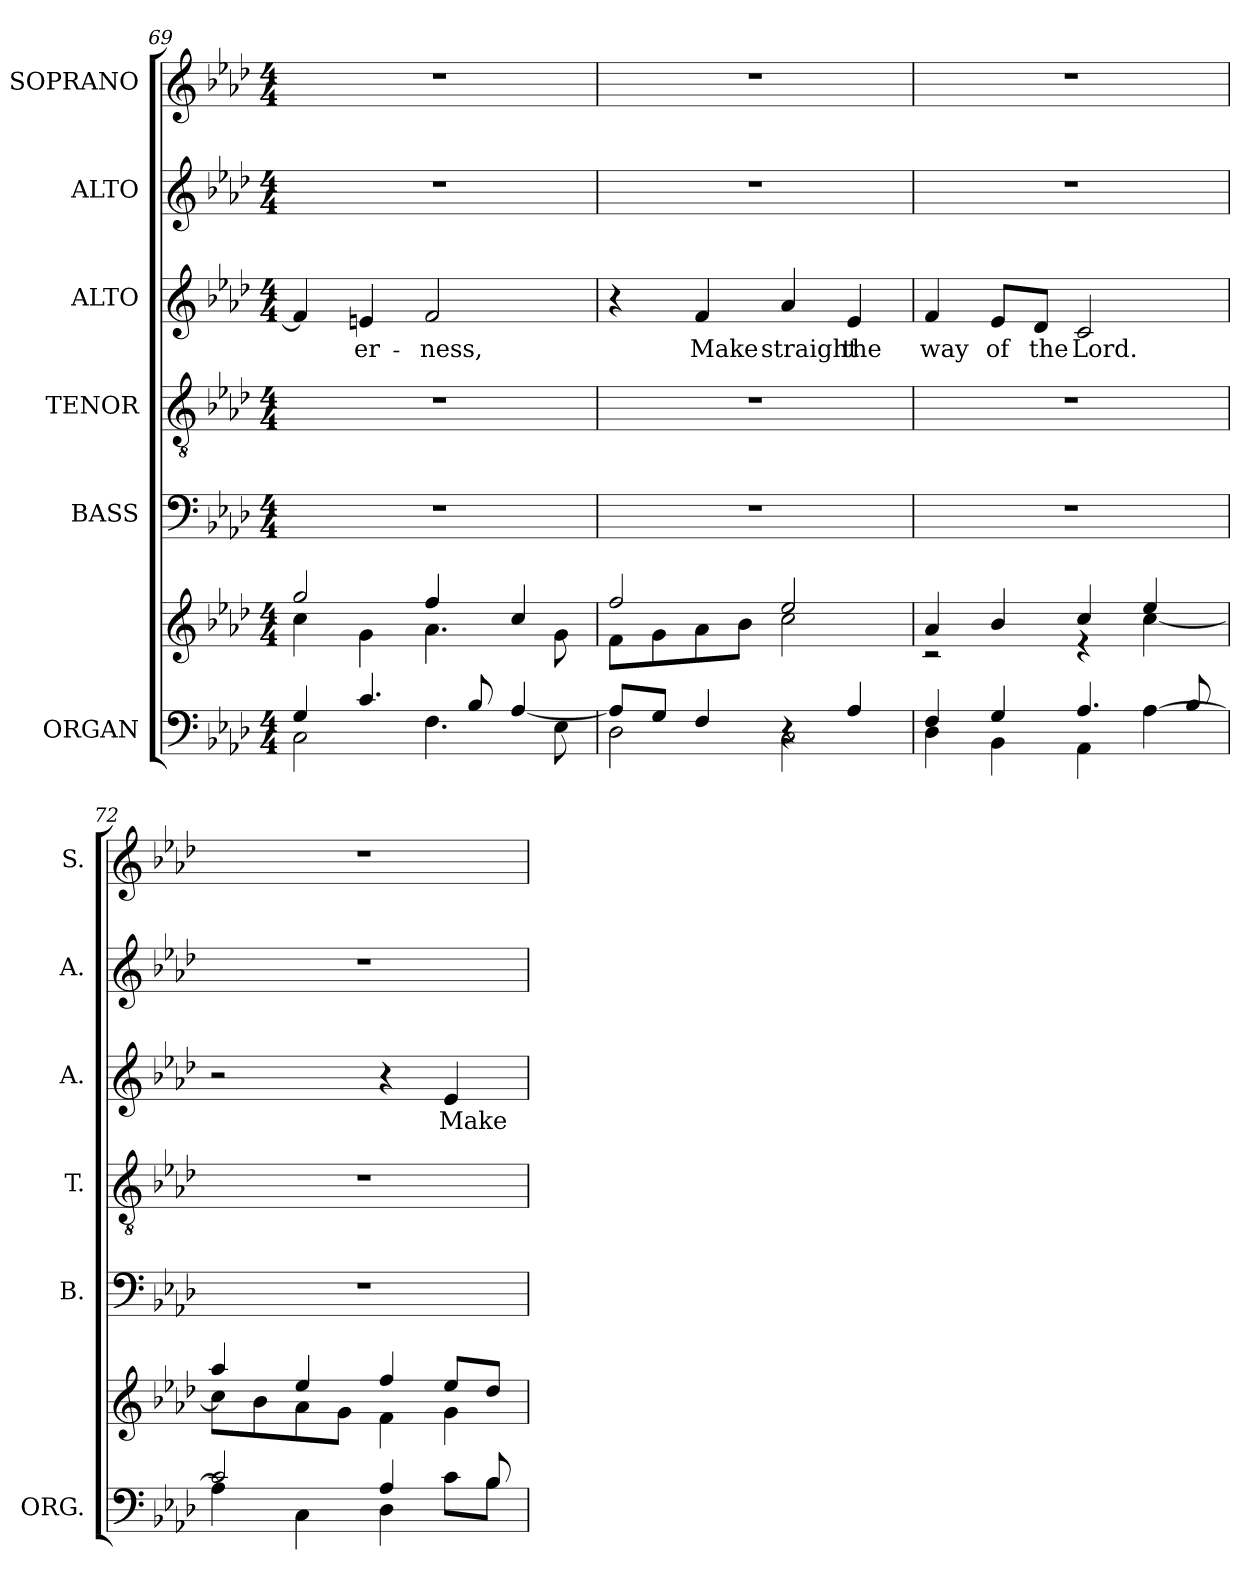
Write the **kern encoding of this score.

**kern	**kern	**kern	**kern	**kern	**text	**kern	**kern
*part6	*part6	*part5	*part4	*part3	*part3	*part2	*part1
*staff7	*staff6	*staff5	*staff4	*staff3	*staff3	*staff2	*staff1
*I"ORGAN	*	*I"BASS	*I"TENOR	*I"ALTO	*	*I"ALTO	*I"SOPRANO
*I'ORG.	*	*I'B.	*I'T.	*I'A.	*	*I'A.	*I'S.
*clefF4	*clefG2	*clefF4	*clefGv2	*clefG2	*	*clefG2	*clefG2
*	*	*	*ITrd7c12	*	*	*	*
*k[b-e-a-d-]	*k[b-e-a-d-]	*k[b-e-a-d-]	*k[b-e-a-d-]	*k[b-e-a-d-]	*	*k[b-e-a-d-]	*k[b-e-a-d-]
*A-:	*A-:	*A-:	*A-:	*A-:	*	*A-:	*A-:
*M4/4	*M4/4	*M4/4	*M4/4	*M4/4	*	*M4/4	*M4/4
=69	=69	=69	=69	=69	=69	=69	=69
*^	*^	*	*	*	*	*	*
*	*^	*	*	*	*	*	*	*	*
1ryy	4Gi/	2Ci\	2ggi/	4cci\	1r	1r	4fi/]	.	1r	1r
!	!	!	!	!	!	!	!	!LO:LY:b:color=#000000	!	!
.	4.ci/	.	.	4gi\	.	.	4eni/	-er-	.	.
!	!	!	!	!	!	!	!	!LO:LY:b:color=#000000	!	!
.	.	4.Fi\	4ffi/	4.a-i\	.	.	2fi/	-ness,	.	.
.	8B-i/	.	.	.	.	.	.	.	.	.
.	[4A-i/	.	4cci/	.	.	.	.	.	.	.
.	.	8E-i\	.	8gi\	.	.	.	.	.	.
=70	=70	=70	=70	=70	=70	=70	=70	=70	=70	=70
1ryy	8A-i/L]	2D-i\	2ffi/	8fi\L	1r	1r	4r	.	1r	1r
.	8Gi/J	.	.	8gi\	.	.	.	.	.	.
!	!	!	!	!	!	!	!	!LO:LY:b:color=#000000	!	!
.	4Fi/	.	.	8a-i\	.	.	4fi/	Make	.	.
.	.	.	.	8b-i\J	.	.	.	.	.	.
!	!	!	!	!	!	!	!	!LO:LY:b:color=#000000	!	!
.	4r	2Ci\	2ee-i/	2cci\	.	.	4a-i/	straight	.	.
!	!	!	!	!	!	!	!	!LO:LY:b:color=#000000	!	!
.	4A-i/	.	.	.	.	.	4e-i/	the	.	.
!!LO:LB:g=z
=71	=71	=71	=71	=71	=71	=71	=71	=71	=71	=71
!	!	!	!	!	!	!	!	!LO:LY:b:color=#000000	!	!
1ryy	4Fi/	4D-i\	4a-i/	2r	1r	1r	4fi/	way	1r	1r
!	!	!	!	!	!	!	!	!LO:LY:b:color=#000000	!	!
.	4Gi/	4BB-i\	4b-i/	.	.	.	8e-i/L	of	.	.
!	!	!	!	!	!	!	!	!LO:LY:b:color=#000000	!	!
.	.	.	.	.	.	.	8d-i/J	the	.	.
!	!	!	!	!	!	!	!	!LO:LY:b:color=#000000	!	!
.	4.A-i/	4AA-i\	4cci/	4r	.	.	2ci/	Lord.	.	.
.	.	[4A-i\	4ee-i/	[4cci\	.	.	.	.	.	.
.	8B-i/	.	.	.	.	.	.	.	.	.
=72	=72	=72	=72	=72	=72	=72	=72	=72	=72	=72
1ryy	2ci/	4A-i\]	4aa-i/	8cci\L]	1r	1r	2r	.	1r	1r
.	.	.	.	8b-i\	.	.	.	.	.	.
.	.	4Ci\	4ee-i/	8a-i\	.	.	.	.	.	.
.	.	.	.	8gi\J	.	.	.	.	.	.
.	4A-i/	4D-i\	4ffi/	4fi\	.	.	4r	.	.	.
!	!	!	!	!	!	!	!	!LO:LY:b:color=#000000	!	!
.	8ryy	8ci\L	8ee-i/L	4gi\	.	.	4e-i/	Make	.	.
.	8B-i/	8B-i\J	8dd-i/J	.	.	.	.	.	.	.
*v	*v	*v	*	*	*	*	*	*	*	*
*	*v	*v	*	*	*	*	*	*
=	=	=	=	=	=	=	=
*-	*-	*-	*-	*-	*-	*-	*-
